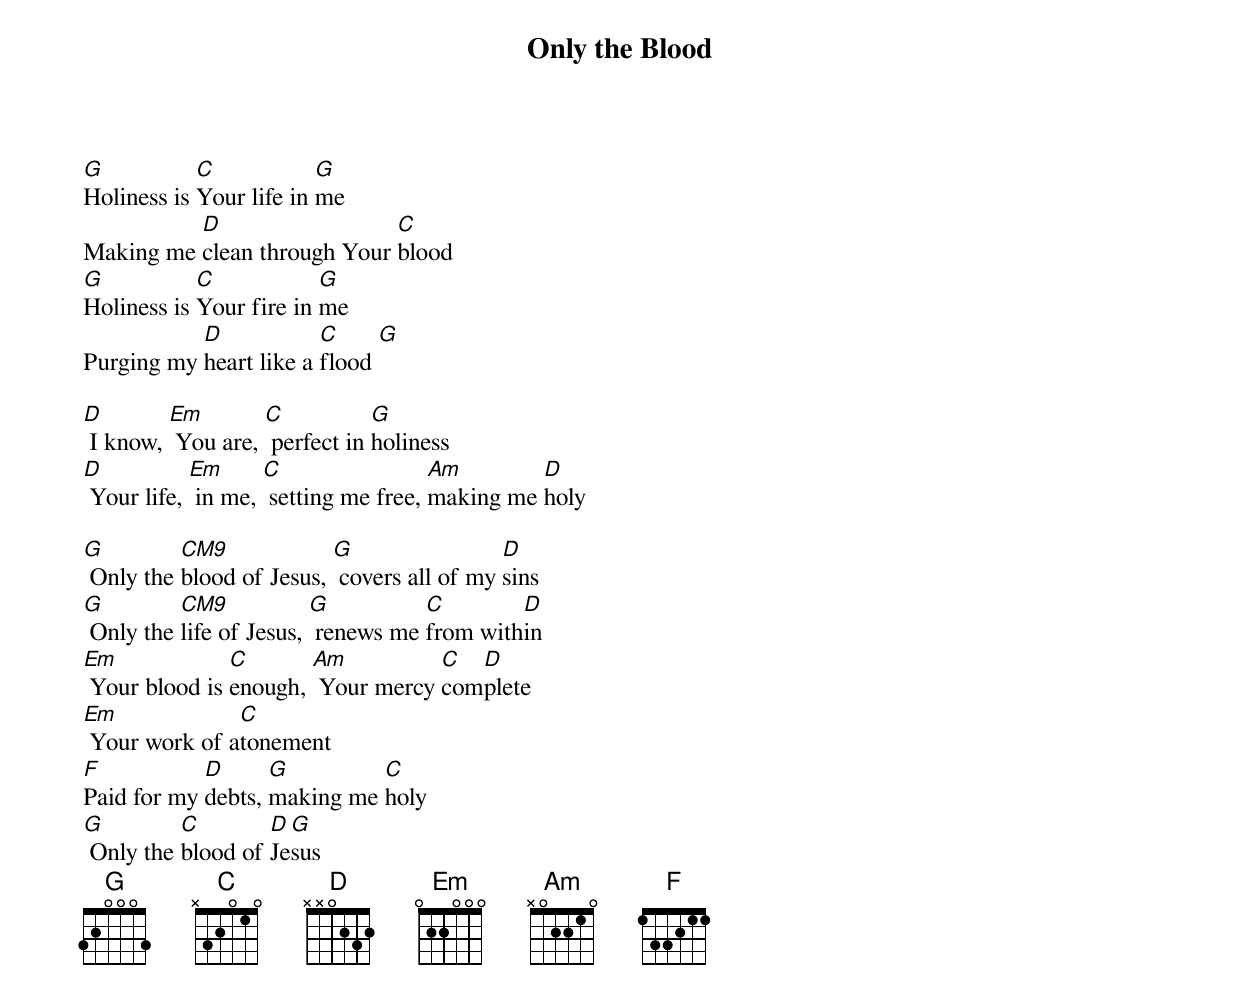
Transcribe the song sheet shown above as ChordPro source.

{title: Only the Blood}
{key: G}
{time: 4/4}
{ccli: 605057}
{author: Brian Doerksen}
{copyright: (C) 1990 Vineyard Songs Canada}

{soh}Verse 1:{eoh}
[G]Holiness is [C]Your life in [G]me
Making me [D]clean through Your [C]blood
[G]Holiness is [C]Your fire in [G]me
Purging my [D]heart like a [C]flood [G]

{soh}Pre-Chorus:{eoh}
[D] I know, [Em] You are, [C] perfect in [G]holiness
[D] Your life, [Em] in me, [C] setting me free, [Am]making me [D]holy

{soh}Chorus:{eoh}
[G] Only the [CM9]blood of Jesus, [G] covers all of my [D]sins
[G] Only the [CM9]life of Jesus, [G] renews me [C]from with[D]in
[Em] Your blood is [C]enough, [Am] Your mercy [C]com[D]plete
[Em] Your work of a[C]tonement
[F]Paid for my [D]debts, [G]making me [C]holy
[G] Only the [C]blood of [D]Je[G]sus
